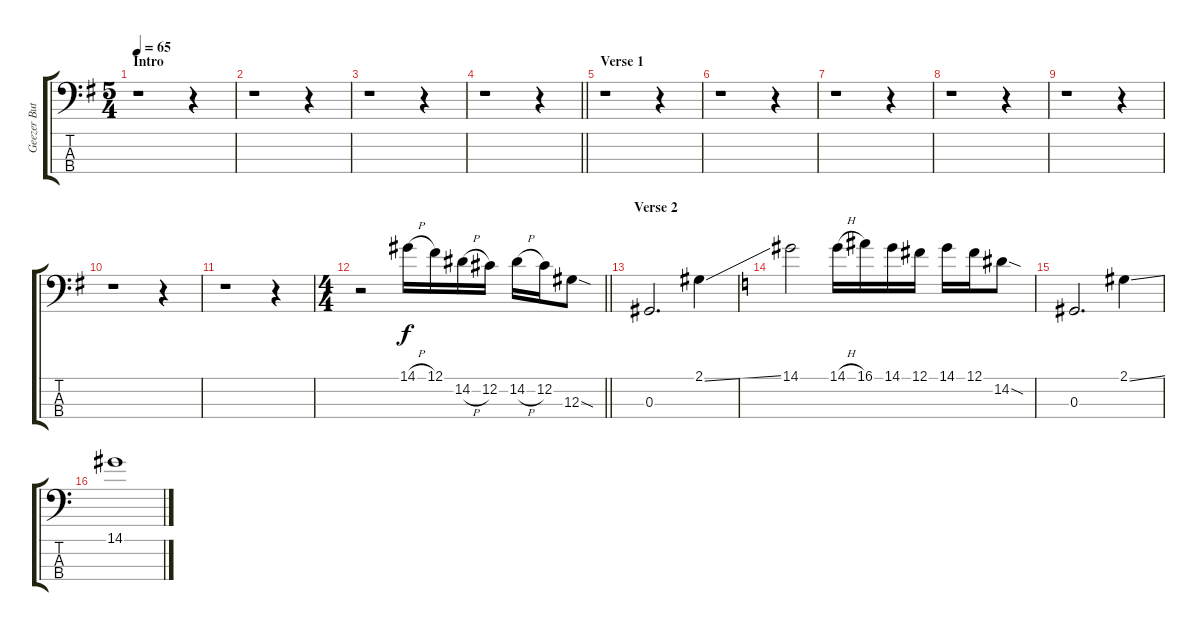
\track ("Geezer Butler" "Geezer But") {instrument electricbassfinger}
\staff {score tabs}
\tuning (Gb2 Db2 Ab1 Eb1) {hide}
\ts (5 4)
\section ("" "Intro")
\tempo 65
\clef f4
\ks g
r.1{dy f instrument electricbassfinger} r.4 |
r.1 r.4 |
r.1 r.4 |
\barLineRight lightlight
r.1 r.4 |
\section ("" "Verse 1")
r.1 r.4 |
r.1 r.4 |
r.1 r.4 |
r.1 r.4 |
r.1 r.4 |
r.1 r.4 |
r.1 r.4 |
\ts (4 4)
\barLineRight lightlight
r.2 14.1{h}.16 12.1.16 14.2{h}.16 12.2.16 14.2{h}.16 12.2.16 12.3{sod}.8 |
\section ("" " Verse 2")
0.3.2{d} 2.1{ss}.4 |
\ks c
14.1.2 14.1{h}.16 16.1.16 14.1.16 12.1.16 14.1.16 12.1.16 14.2{sod}.8 |
0.3.2{d} 2.1{ss}.4 |
14.1.1
